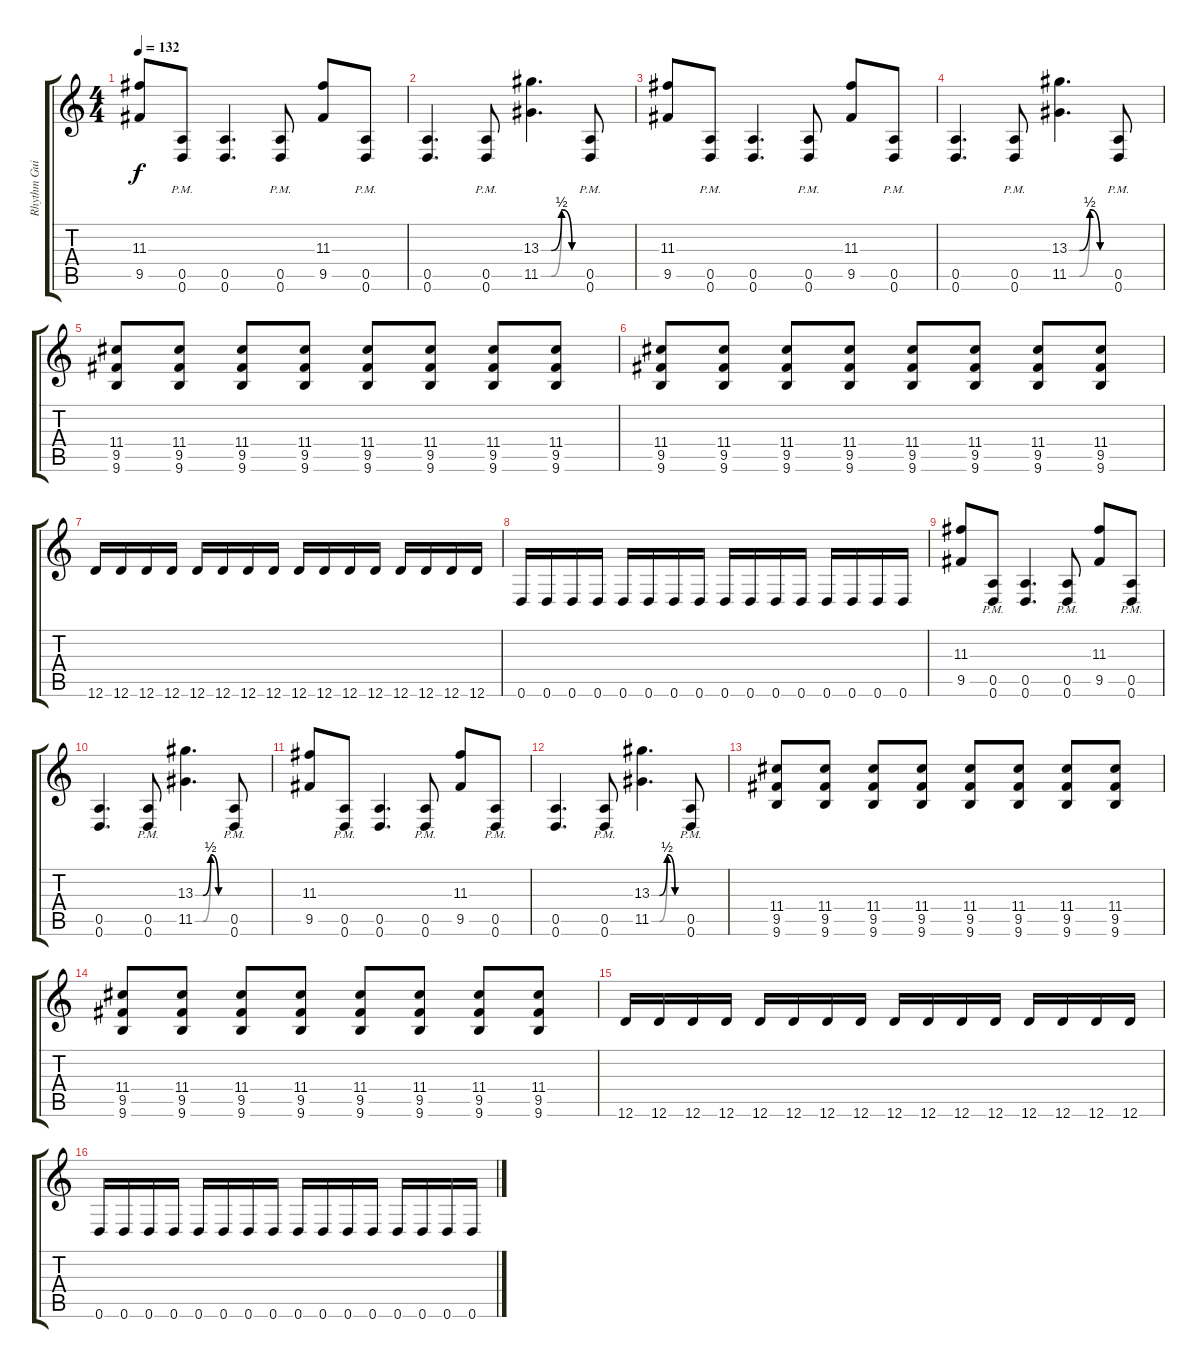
\track ("Rhythm Guitar 1" "Rhythm Gui") {instrument distortionguitar}
\staff {score tabs}
\tuning (E4 B3 G3 D3 A2 D2) {hide}
\ts (4 4)
\tempo 132
\clef g2
\ks c
(11.3 9.5).8{dy f} (0.5{pm} 0.6{pm}).8 (0.5 0.6).4{d} (0.5{pm} 0.6{pm}).8 (11.3 9.5).8 (0.5{pm} 0.6{pm}).8 |
(0.5 0.6).4{d} (0.5{pm} 0.6{pm}).8 (13.3{be (custom 0 0 15 0 30 2 45 0 60 0)} 11.5{be (custom 0 0 15 0 30 2 45 0 60 0)}).4{d} (0.5{pm} 0.6{pm}).8 |
(11.3 9.5).8 (0.5{pm} 0.6{pm}).8 (0.5 0.6).4{d} (0.5{pm} 0.6{pm}).8 (11.3 9.5).8 (0.5{pm} 0.6{pm}).8 |
(0.5 0.6).4{d} (0.5{pm} 0.6{pm}).8 (13.3{be (custom 0 0 15 0 30 2 45 0 60 0)} 11.5{be (custom 0 0 15 0 30 2 45 0 60 0)}).4{d} (0.5{pm} 0.6{pm}).8 |
(11.4 9.5 9.6).8 (11.4 9.5 9.6).8 (11.4 9.5 9.6).8 (11.4 9.5 9.6).8 (11.4 9.5 9.6).8 (11.4 9.5 9.6).8 (11.4 9.5 9.6).8 (11.4 9.5 9.6).8 |
(11.4 9.5 9.6).8 (11.4 9.5 9.6).8 (11.4 9.5 9.6).8 (11.4 9.5 9.6).8 (11.4 9.5 9.6).8 (11.4 9.5 9.6).8 (11.4 9.5 9.6).8 (11.4 9.5 9.6).8 |
12.6.16 12.6.16 12.6.16 12.6.16 12.6.16 12.6.16 12.6.16 12.6.16 12.6.16 12.6.16 12.6.16 12.6.16 12.6.16 12.6.16 12.6.16 12.6.16 |
0.6.16 0.6.16 0.6.16 0.6.16 0.6.16 0.6.16 0.6.16 0.6.16 0.6.16 0.6.16 0.6.16 0.6.16 0.6.16 0.6.16 0.6.16 0.6.16 |
(11.3 9.5).8 (0.5{pm} 0.6{pm}).8 (0.5 0.6).4{d} (0.5{pm} 0.6{pm}).8 (11.3 9.5).8 (0.5{pm} 0.6{pm}).8 |
(0.5 0.6).4{d} (0.5{pm} 0.6{pm}).8 (13.3{be (custom 0 0 15 0 30 2 45 0 60 0)} 11.5{be (custom 0 0 15 0 30 2 45 0 60 0)}).4{d} (0.5{pm} 0.6{pm}).8 |
(11.3 9.5).8 (0.5{pm} 0.6{pm}).8 (0.5 0.6).4{d} (0.5{pm} 0.6{pm}).8 (11.3 9.5).8 (0.5{pm} 0.6{pm}).8 |
(0.5 0.6).4{d} (0.5{pm} 0.6{pm}).8 (13.3{be (custom 0 0 15 0 30 2 45 0 60 0)} 11.5{be (custom 0 0 15 0 30 2 45 0 60 0)}).4{d} (0.5{pm} 0.6{pm}).8 |
(11.4 9.5 9.6).8 (11.4 9.5 9.6).8 (11.4 9.5 9.6).8 (11.4 9.5 9.6).8 (11.4 9.5 9.6).8 (11.4 9.5 9.6).8 (11.4 9.5 9.6).8 (11.4 9.5 9.6).8 |
(11.4 9.5 9.6).8 (11.4 9.5 9.6).8 (11.4 9.5 9.6).8 (11.4 9.5 9.6).8 (11.4 9.5 9.6).8 (11.4 9.5 9.6).8 (11.4 9.5 9.6).8 (11.4 9.5 9.6).8 |
12.6.16 12.6.16 12.6.16 12.6.16 12.6.16 12.6.16 12.6.16 12.6.16 12.6.16 12.6.16 12.6.16 12.6.16 12.6.16 12.6.16 12.6.16 12.6.16 |
0.6.16 0.6.16 0.6.16 0.6.16 0.6.16 0.6.16 0.6.16 0.6.16 0.6.16 0.6.16 0.6.16 0.6.16 0.6.16 0.6.16 0.6.16 0.6.16
